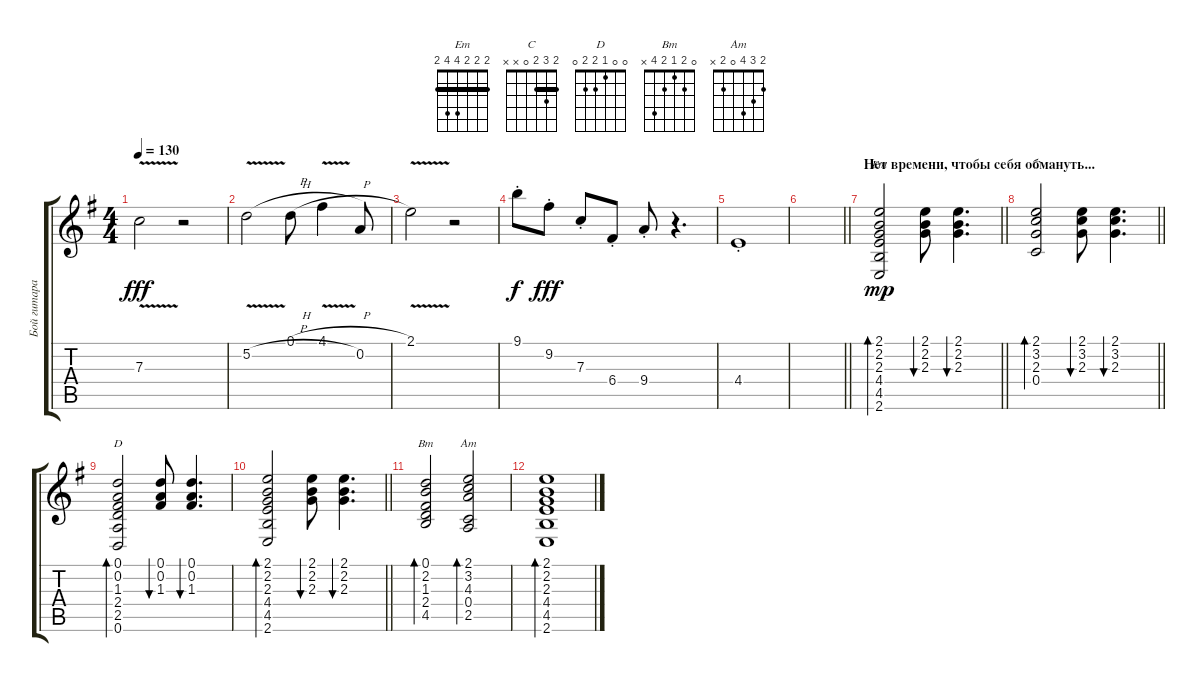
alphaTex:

\track ("Бой гитара" "Бой гитара") {instrument electricguitarjazz}
\staff {score tabs}
\tuning (D4 A3 F3 C3 G2 D2) {hide}
\chord ("Em" 2 2 2 4 4 2) {barre 2}
\chord ("C" 2 3 2 0 x x) {barre 2}
\chord ("D" 0 0 1 2 2 0)
\chord ("Bm" 0 2 1 2 4 x)
\chord ("Am" 2 3 4 0 2 x)
\ts (4 4)
\tempo 130
\clef g2
\ks eminor
7.3{v}.2{dy fff} r.2 |
5.2{v h}.2 0.1{h}.8 4.1{v h}.4 0.2.8 |
2.1{v}.2 r.2 |
9.1{st}.8{dy f} 9.2{st}.8{dy fff} 7.3{st}.8 6.4{st}.8 9.4{st}.8 r.4{d} |
4.4{st}.1 |
\barLineRight lightlight
|
\section ("" "Нет времени, чтобы себя обмануть...")
\barLineRight lightlight
(2.1 2.2 2.3 4.4 4.5 2.6).2{bd 120 ch "Em" dy mp} (2.1 2.2 2.3).8{bu 120} (2.1 2.2 2.3).4{d bu 120} |
\barLineRight lightlight
(2.1 3.2 2.3 0.4).2{bd 120 ch "C"} (2.1 3.2 2.3).8{bu 120} (2.1 3.2 2.3).4{d bu 120} |
(0.1 0.2 1.3 2.4 2.5 0.6).2{bd 120 ch "D"} (0.1 0.2 1.3).8{bu 120} (0.1 0.2 1.3).4{d bu 120} |
\barLineRight lightlight
(2.1 2.2 2.3 4.4 4.5 2.6).2{bd 120} (2.1 2.2 2.3).8{bu 120} (2.1 2.2 2.3).4{d bu 120} |
(0.1 2.2 1.3 2.4 4.5).2{bd 120 ch "Bm"} (2.1 3.2 4.3 0.4 2.5).2{bd 120 ch "Am"} |
(2.1 2.2 2.3 4.4 4.5 2.6).1{bd 120}
